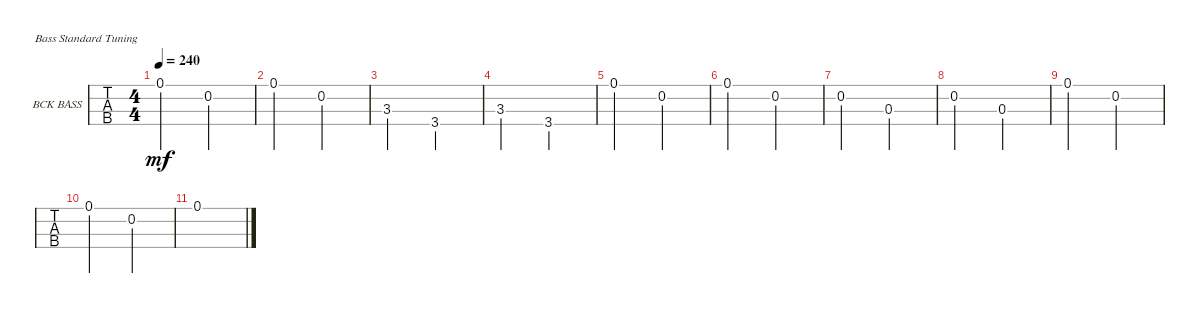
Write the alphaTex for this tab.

\defaultSystemsLayout 4
\bracketExtendMode groupsimilarinstruments
\firstSystemTrackNameOrientation horizontal
\otherSystemsTrackNameOrientation horizontal
\track ("BCK BASS" "BCK BASS") {instrument acousticbass}
\staff {tabs}
\tuning (G2 D2 A1 E1)
\ts (4 4)
\tempo 240
\clef f4
\ks c
0.1.2{dy mf} 0.2.2 |
0.1.2 0.2.2 |
3.3.2 3.4.2 |
3.3.2 3.4.2 |
0.1.2 0.2.2 |
0.1.2 0.2.2 |
0.2.2 0.3.2 |
0.2.2 0.3.2 |
0.1.2 0.2.2 |
0.1.2 0.2.2 |
0.1.1
